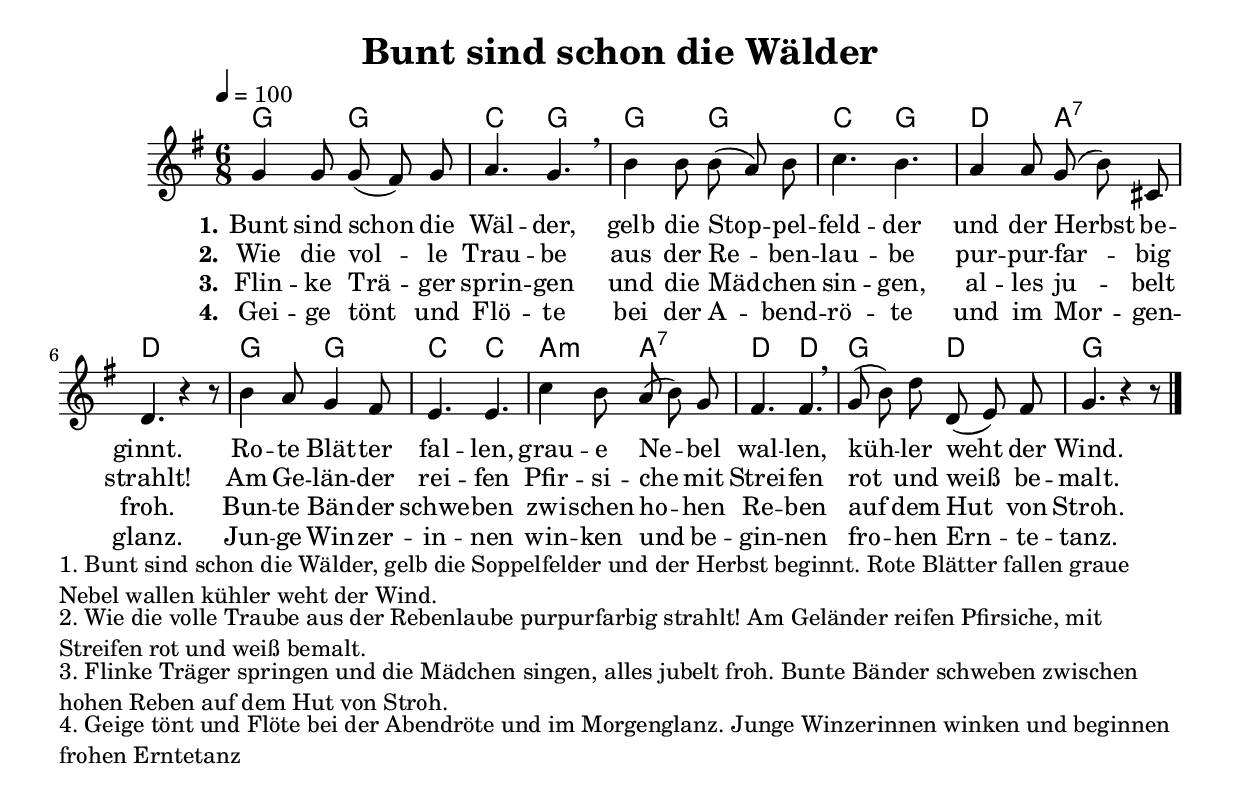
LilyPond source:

\version "2.19.63"

\include "begin.ily"

§§Title = "Bunt sind schon die Wälder"

§§ScoreKey =   { \key g \major }
§§ScoreMeter = { \time 6/8 }
§§ScoreTempo = { \tempo 4 = 100 }

§§HiddenVoice = {
 s2. | s \breathe | s | s |
 s | s | s | s |
 s | s | \breathe s | s
}

§§NotesSopranoI = \relative c' {
  g'4 g8 g (fis) g | a4. g | b4 b8 b (a) b | c4. b |
  a4 a8 g (b) cis, | d4. r4 r8 | b'4 a8 g4 fis8 | e4. e |
  c'4 b8 a (b) g | fis4. fis | g8 (b) d d, (e) fis |  g4. r4 r8
  \bar "|."
}

§§Chords = \chordmode {
  g4. g c g g g c g
  d a:7 d s g g c c
  a:m a:7 d d g d g s
}

§§VerseOneSI = \lyricmode {
  \set stanza = "1."
  Bunt sind schon die | Wäl -- der, |
  gelb die Stop -- pel -- | feld -- der |
  und der Herbst be -- |  ginnt. |
  Ro -- te Blät -- ter | fal -- len, |
  grau -- e Ne -- bel | wal -- len, |
  küh -- ler weht der | Wind. |
}
§§StanzaOne =
  "1. Bunt sind schon die Wälder,
  gelb die Soppelfelder
  und der Herbst beginnt.
  Rote Blätter fallen
  graue Nebel wallen
  kühler weht der Wind."


§§VerseTwoSI = \lyricmode {
  \set stanza = "2."
  Wie die vol -- le | Trau -- be |
  aus der Re -- ben -- | lau -- be |
  pur -- pur -- far -- big | strahlt! |
  Am Ge -- län -- der | rei -- fen |
  Pfir -- si -- che  mit | Strei -- fen |
  rot und weiß be -- | malt. |
}
§§StanzaTwo =
  "2. Wie die volle Traube
  aus der Rebenlaube
  purpurfarbig strahlt!
  Am Geländer reifen
  Pfirsiche, mit Streifen
  rot und weiß bemalt."


§§VerseThrSI = \lyricmode {
  \set stanza = "3."
  Flin -- ke Trä -- ger | sprin -- gen |
  und die Mäd -- chen | sin -- gen, |
  al -- les ju -- belt | froh. |
  Bun -- te Bän -- der | schwe -- ben |
  zwi -- schen ho -- hen | Re -- ben |
  auf dem Hut von | Stroh. |
}
§§StanzaThr =
  "3. Flinke Träger springen
  und die Mädchen singen,
  alles jubelt froh.
  Bunte Bänder schweben
  zwischen hohen Reben
  auf dem Hut von Stroh."


§§VerseFouSI = \lyricmode {
  \set stanza = "4."
  Gei -- ge tönt und | Flö -- te |
  bei der A -- bend -- | rö -- te |
  und im Mor -- gen -- | glanz. |
  Jun -- ge Win -- zer -- | in -- nen |
  win -- ken und be -- | gin -- nen |
  fro -- hen Ern -- te -- | tanz. |
}
§§StanzaFou =
  "4. Geige tönt und Flöte
  bei der Abendröte
  und im Morgenglanz.
  Junge Winzerinnen
  winken und beginnen
  frohen Erntetanz"

\include "end.ily"
